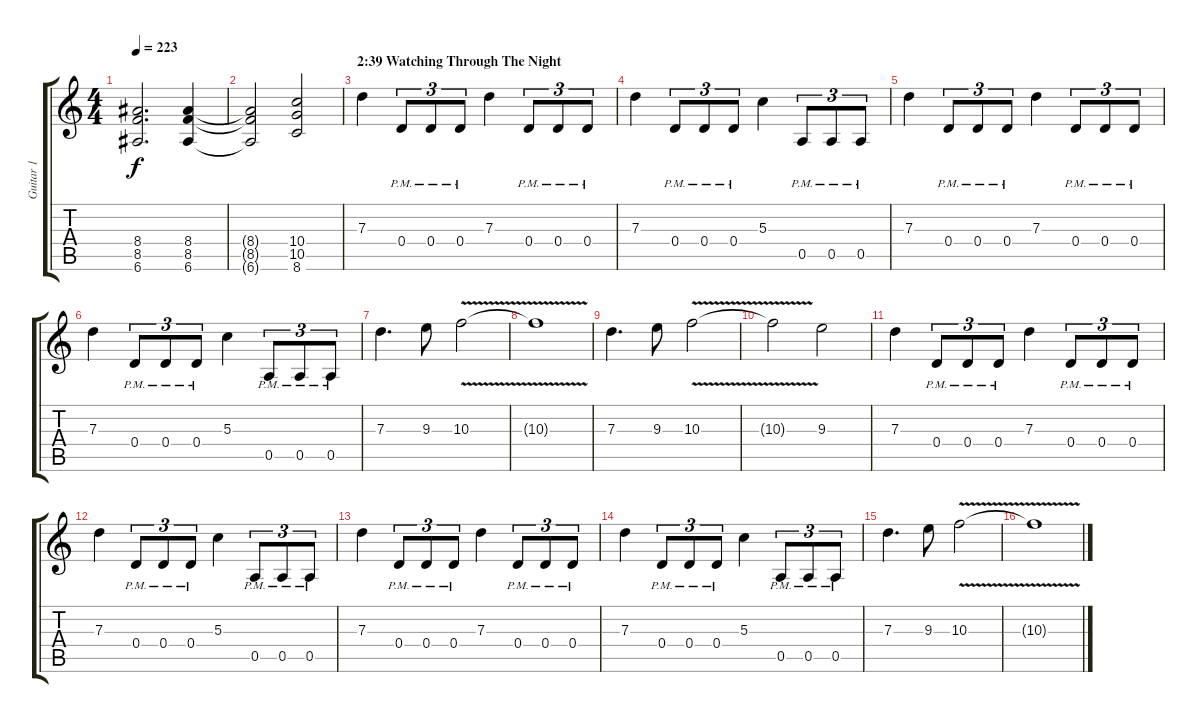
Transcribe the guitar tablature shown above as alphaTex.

\track ("Guitar 1" "Guitar 1") {instrument distortionguitar}
\staff {score tabs}
\tuning (E4 B3 G3 D3 A2 E2) {hide}
\ts (4 4)
\tempo 223
\clef g2
\ks c
(8.4 8.5 6.6).2{d dy f} (8.4 8.5 6.6).4 |
(8.4{t} 8.5{t} 6.6{t}).2 (10.4 10.5 8.6).2 |
\section ("" "2:39 Watching Through The Night")
7.3.4 0.4{pm}.8{tu (3 2)} 0.4{pm}.8{tu (3 2)} 0.4{pm}.8{tu (3 2)} 7.3.4 0.4{pm}.8{tu (3 2)} 0.4{pm}.8{tu (3 2)} 0.4{pm}.8{tu (3 2)} |
7.3.4 0.4{pm}.8{tu (3 2)} 0.4{pm}.8{tu (3 2)} 0.4{pm}.8{tu (3 2)} 5.3.4 0.5{pm}.8{tu (3 2)} 0.5{pm}.8{tu (3 2)} 0.5{pm}.8{tu (3 2)} |
7.3.4 0.4{pm}.8{tu (3 2)} 0.4{pm}.8{tu (3 2)} 0.4{pm}.8{tu (3 2)} 7.3.4 0.4{pm}.8{tu (3 2)} 0.4{pm}.8{tu (3 2)} 0.4{pm}.8{tu (3 2)} |
7.3.4 0.4{pm}.8{tu (3 2)} 0.4{pm}.8{tu (3 2)} 0.4{pm}.8{tu (3 2)} 5.3.4 0.5{pm}.8{tu (3 2)} 0.5{pm}.8{tu (3 2)} 0.5{pm}.8{tu (3 2)} |
7.3.4{d} 9.3.8 10.3{v}.2 |
10.3{t}.1 |
7.3.4{d} 9.3.8 10.3{v}.2 |
10.3{t}.2 9.3.2 |
7.3.4 0.4{pm}.8{tu (3 2)} 0.4{pm}.8{tu (3 2)} 0.4{pm}.8{tu (3 2)} 7.3.4 0.4{pm}.8{tu (3 2)} 0.4{pm}.8{tu (3 2)} 0.4{pm}.8{tu (3 2)} |
7.3.4 0.4{pm}.8{tu (3 2)} 0.4{pm}.8{tu (3 2)} 0.4{pm}.8{tu (3 2)} 5.3.4 0.5{pm}.8{tu (3 2)} 0.5{pm}.8{tu (3 2)} 0.5{pm}.8{tu (3 2)} |
7.3.4 0.4{pm}.8{tu (3 2)} 0.4{pm}.8{tu (3 2)} 0.4{pm}.8{tu (3 2)} 7.3.4 0.4{pm}.8{tu (3 2)} 0.4{pm}.8{tu (3 2)} 0.4{pm}.8{tu (3 2)} |
7.3.4 0.4{pm}.8{tu (3 2)} 0.4{pm}.8{tu (3 2)} 0.4{pm}.8{tu (3 2)} 5.3.4 0.5{pm}.8{tu (3 2)} 0.5{pm}.8{tu (3 2)} 0.5{pm}.8{tu (3 2)} |
7.3.4{d} 9.3.8 10.3{v}.2 |
10.3{t}.1
